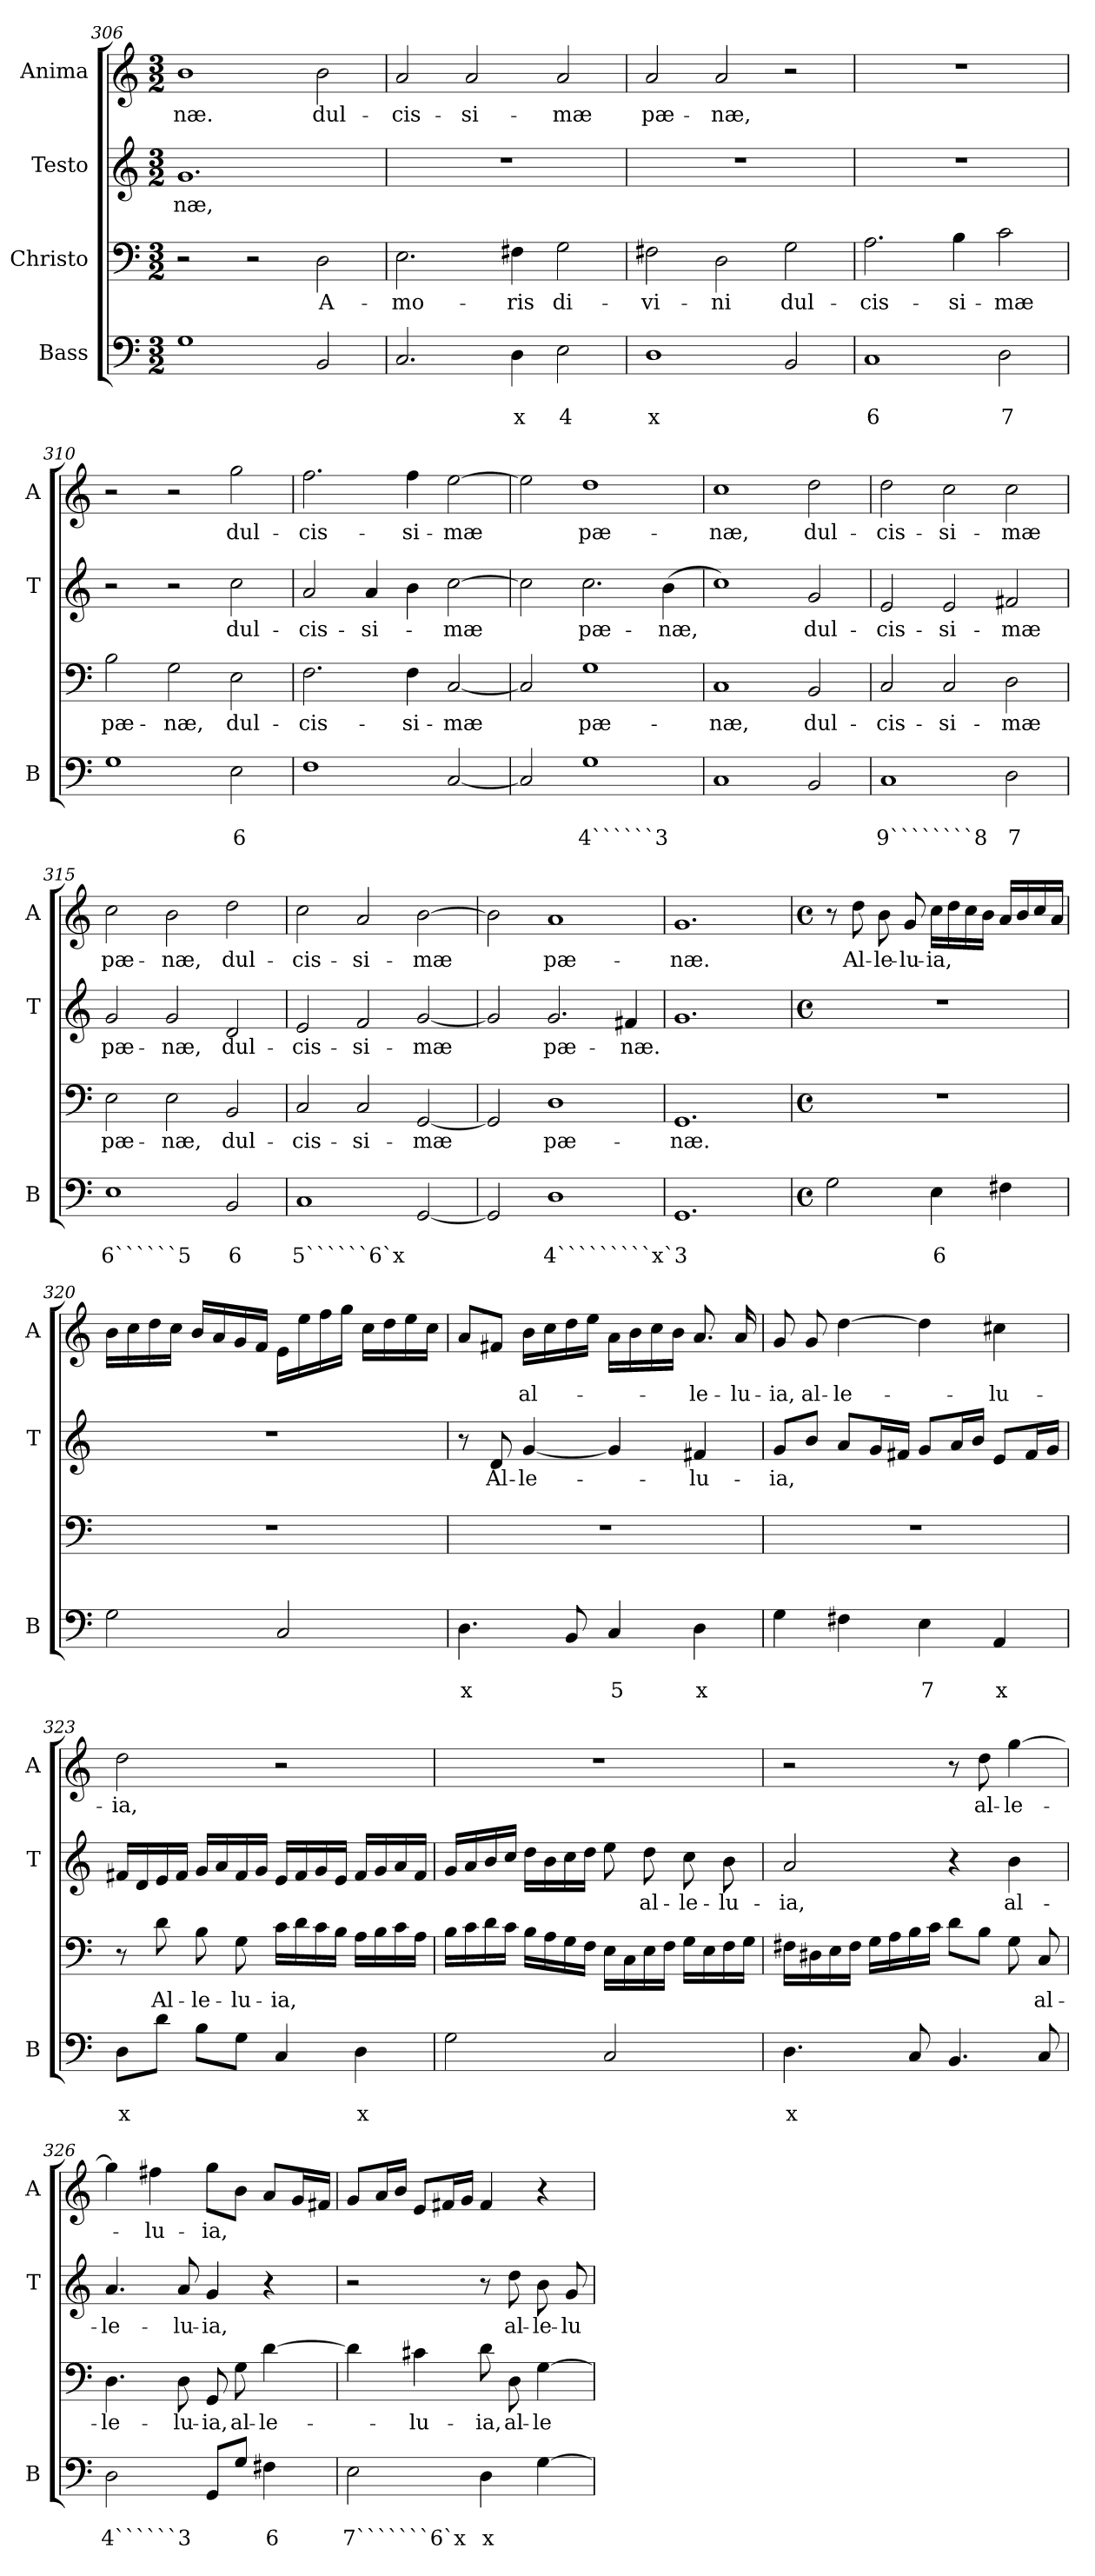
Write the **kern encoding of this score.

**kern	**text	**text	**kern	**text	**kern	**text	**kern	**text
*part4	*part4	*part4	*part3	*part3	*part2	*part2	*part1	*part1
*staff4	*staff4	*staff4	*staff3	*staff3	*staff2	*staff2	*staff1	*staff1
*I"Bass	*	*	*I"Christo	*	*I"Testo	*	*I"Anima	*
*I'B	*	*	*	*	*I'T	*	*I'A	*
*clefF4	*	*	*clefF4	*	*clefG2	*	*clefG2	*
*k[]	*	*	*k[]	*	*k[]	*	*k[]	*
*C:	*	*	*C:	*	*C:	*	*C:	*
*M3/2	*	*	*M3/2	*	*M3/2	*	*M3/2	*
=306	=306	=306	=306	=306	=306	=306	=306	=306
!	!	!	!	!	!	!LO:LY:b	!	!LO:LY:b
1G	.	.	2r	.	1.g	-næ,	1b	-næ.
.	.	.	2r	.	.	.	.	.
!	!	!	!	!LO:LY:b	!	!	!	!LO:LY:b
2BB/	.	.	2D\	A-	.	.	2b\	dul-
=307	=307	=307	=307	=307	=307	=307	=307	=307
!	!	!	!	!LO:LY:b	!	!	!	!LO:LY:b
2.C/	.	.	2.E\	-mo-	1.r	.	2a/	-cis-
!	!	!	!	!	!	!	!	!LO:LY:b
.	.	.	.	.	.	.	2a/	-si-
!	!	!LO:LY:b	!	!LO:LY:b	!	!	!	!
4D\	.	x	4F#X\	-ris	.	.	.	.
!	!	!LO:LY:b	!	!LO:LY:b	!	!	!	!LO:LY:b
2E\	.	4	2G\	di-	.	.	2a/	-mæ
!!LO:LB:g=z
=308	=308	=308	=308	=308	=308	=308	=308	=308
!	!	!LO:LY:b	!	!LO:LY:b	!	!	!	!LO:LY:b
1D	.	x	2F#X\	-vi-	1.r	.	2a/	pæ-
!	!	!	!	!LO:LY:b	!	!	!	!LO:LY:b
.	.	.	2D\	-ni	.	.	2a/	-næ,
!	!	!	!	!LO:LY:b	!	!	!	!
2BB/	.	.	2G\	dul-	.	.	2r	.
=309	=309	=309	=309	=309	=309	=309	=309	=309
!	!	!LO:LY:b	!	!LO:LY:b	!	!	!	!
1C	.	6	2.A\	-cis-	1.r	.	1.r	.
!	!	!	!	!LO:LY:b	!	!	!	!
.	.	.	4B\	-si-	.	.	.	.
!	!	!LO:LY:b	!	!LO:LY:b	!	!	!	!
2D\	.	7	2c\	-mæ	.	.	.	.
=310	=310	=310	=310	=310	=310	=310	=310	=310
!	!	!	!	!LO:LY:b	!	!	!	!
1G	.	.	2B\	pæ-	2r	.	2r	.
!	!	!	!	!LO:LY:b	!	!	!	!
.	.	.	2G\	-næ,	2r	.	2r	.
!	!	!LO:LY:b	!	!LO:LY:b	!	!LO:LY:b	!	!LO:LY:b
2E\	.	6	2E\	dul-	2cc\	dul-	2gg\	dul-
=311	=311	=311	=311	=311	=311	=311	=311	=311
!	!	!	!	!LO:LY:b	!	!LO:LY:b	!	!LO:LY:b
1F	.	.	2.F\	-cis-	2a/	-cis-	2.ff\	-cis-
!	!	!	!	!	!	!LO:LY:b	!	!
.	.	.	.	.	4a/	-si-	.	.
!	!	!	!	!LO:LY:b	!	!	!	!LO:LY:b
.	.	.	4F\	-si-	4b\	.	4ff\	-si-
!	!	!	!	!LO:LY:b	!	!LO:LY:b	!	!LO:LY:b
[2C/	.	.	[2C/	-mæ	[2cc\	-mæ	[2ee\	-mæ
=312	=312	=312	=312	=312	=312	=312	=312	=312
2C/]	.	.	2C/]	.	2cc\]	.	2ee\]	.
!	!	!LO:LY:b	!	!LO:LY:b	!	!LO:LY:b	!	!LO:LY:b
1G	.	4``````3	1G	pæ-	2.cc\	pæ-	1dd	pæ-
!	!	!	!	!	!	!LO:LY:b	!	!
.	.	.	.	.	(>4b\	-næ,	.	.
=313	=313	=313	=313	=313	=313	=313	=313	=313
!	!	!	!	!LO:LY:b	!	!	!	!LO:LY:b
1C	.	.	1C	-næ,	1cc)	.	1cc	-næ,
!	!	!	!	!LO:LY:b	!	!LO:LY:b	!	!LO:LY:b
2BB/	.	.	2BB/	dul-	2g/	dul-	2dd\	dul-
!!LO:LB:g=z
=314	=314	=314	=314	=314	=314	=314	=314	=314
!	!	!LO:LY:b	!	!LO:LY:b	!	!LO:LY:b	!	!LO:LY:b
1C	.	9````````8	2C/	-cis-	2e/	-cis-	2dd\	-cis-
!	!	!	!	!LO:LY:b	!	!LO:LY:b	!	!LO:LY:b
.	.	.	2C/	-si-	2e/	-si-	2cc\	-si-
!	!	!LO:LY:b	!	!LO:LY:b	!	!LO:LY:b	!	!LO:LY:b
2D\	.	7	2D\	-mæ	2f#X/	-mæ	2cc\	-mæ
=315	=315	=315	=315	=315	=315	=315	=315	=315
!	!	!LO:LY:b	!	!LO:LY:b	!	!LO:LY:b	!	!LO:LY:b
1E	.	6``````5	2E\	pæ-	2g/	pæ-	2cc\	pæ-
!	!	!	!	!LO:LY:b	!	!LO:LY:b	!	!LO:LY:b
.	.	.	2E\	-næ,	2g/	-næ,	2b\	-næ,
!	!	!LO:LY:b	!	!LO:LY:b	!	!LO:LY:b	!	!LO:LY:b
2BB/	.	6	2BB/	dul-	2d/	dul-	2dd\	dul-
=316	=316	=316	=316	=316	=316	=316	=316	=316
!	!	!LO:LY:b	!	!LO:LY:b	!	!LO:LY:b	!	!LO:LY:b
1C	.	5``````6`x	2C/	-cis-	2e/	-cis-	2cc\	-cis-
!	!	!	!	!LO:LY:b	!	!LO:LY:b	!	!LO:LY:b
.	.	.	2C/	-si-	2f/	-si-	2a/	-si-
!	!	!	!	!LO:LY:b	!	!LO:LY:b	!	!LO:LY:b
[2GG/	.	.	[2GG/	-mæ	[2g/	-mæ	[2b\	-mæ
=317	=317	=317	=317	=317	=317	=317	=317	=317
2GG/]	.	.	2GG/]	.	2g/]	.	2b\]	.
!	!	!LO:LY:b	!	!LO:LY:b	!	!LO:LY:b	!	!LO:LY:b
1D	.	4`````````x`3	1D	pæ-	2.g/	pæ-	1a	pæ-
!	!	!	!	!	!	!LO:LY:b	!	!
.	.	.	.	.	4f#X/	-næ.	.	.
=318	=318	=318	=318	=318	=318	=318	=318	=318
!	!	!	!	!LO:LY:b	!	!	!	!LO:LY:b
1.GG	.	.	1.GG	-næ.	1.g	.	1.g	-næ.
!!LO:PB:g=z
=319	=319	=319	=319	=319	=319	=319	=319	=319
*M4/4	*	*	*M4/4	*	*M4/4	*	*M4/4	*
*met(c)	*	*	*met(c)	*	*met(c)	*	*met(c)	*
2G\	.	.	1r	.	1r	.	8r	.
!	!	!	!	!	!	!	!	!LO:LY:b
.	.	.	.	.	.	.	8dd\	Al-
!	!	!	!	!	!	!	!	!LO:LY:b
.	.	.	.	.	.	.	8b\	-le-
!	!	!	!	!	!	!	!	!LO:LY:b
.	.	.	.	.	.	.	8g/	-lu-
!	!	!LO:LY:b	!	!	!	!	!	!LO:LY:b
4E\	.	6	.	.	.	.	16cc\LL	-ia,
.	.	.	.	.	.	.	16dd\	.
.	.	.	.	.	.	.	16cc\	.
.	.	.	.	.	.	.	16b\JJ	.
4F#X\	.	.	.	.	.	.	16a/LL	.
.	.	.	.	.	.	.	16b/	.
.	.	.	.	.	.	.	16cc/	.
.	.	.	.	.	.	.	16a/JJ	.
=320	=320	=320	=320	=320	=320	=320	=320	=320
2G\	.	.	1r	.	1r	.	16b\LL	.
.	.	.	.	.	.	.	16cc\	.
.	.	.	.	.	.	.	16dd\	.
.	.	.	.	.	.	.	16cc\JJ	.
.	.	.	.	.	.	.	16b/LL	.
.	.	.	.	.	.	.	16a/	.
.	.	.	.	.	.	.	16g/	.
.	.	.	.	.	.	.	16f/JJ	.
2C/	.	.	.	.	.	.	16e\LL	.
.	.	.	.	.	.	.	16ee\	.
.	.	.	.	.	.	.	16ff\	.
.	.	.	.	.	.	.	16gg\JJ	.
.	.	.	.	.	.	.	16cc\LL	.
.	.	.	.	.	.	.	16dd\	.
.	.	.	.	.	.	.	16ee\	.
.	.	.	.	.	.	.	16cc\JJ	.
=321	=321	=321	=321	=321	=321	=321	=321	=321
!	!	!LO:LY:b	!	!	!	!	!	!
4.D\	.	x	1r	.	8r	.	8a/L	.
!	!	!	!	!	!	!LO:LY:b	!	!
.	.	.	.	.	8d/	Al-	8f#X/J	.
!	!	!	!	!	!	!LO:LY:b	!	!LO:LY:b
.	.	.	.	.	[4g/	-le-	16b\LL	al-
.	.	.	.	.	.	.	16cc\	.
8BB/	.	.	.	.	.	.	16dd\	.
.	.	.	.	.	.	.	16ee\JJ	.
!	!	!LO:LY:b	!	!	!	!	!	!
4C/	.	5	.	.	4g/]	.	16a\LL	.
.	.	.	.	.	.	.	16b\	.
.	.	.	.	.	.	.	16cc\	.
.	.	.	.	.	.	.	16b\JJ	.
!	!	!LO:LY:b	!	!	!	!LO:LY:b	!	!LO:LY:b
4D\	.	x	.	.	4f#X/	-lu-	8.a/	-le-
!	!	!	!	!	!	!	!	!LO:LY:b
.	.	.	.	.	.	.	16a/	-lu-
!!LO:LB:g=z
=322	=322	=322	=322	=322	=322	=322	=322	=322
!	!	!	!	!	!	!LO:LY:b	!	!LO:LY:b
4G\	.	.	1r	.	8g/L	-ia,	8g/	-ia,
!	!	!	!	!	!	!	!	!LO:LY:b
.	.	.	.	.	8b/J	.	8g/	al-
!	!	!	!	!	!	!	!	!LO:LY:b
4F#X\	.	.	.	.	8a/L	.	[4dd\	-le-
.	.	.	.	.	16g/L	.	.	.
.	.	.	.	.	16f#X/JJ	.	.	.
!	!	!LO:LY:b	!	!	!	!	!	!
4E\	.	7	.	.	8g/L	.	4dd\]	.
.	.	.	.	.	16a/L	.	.	.
.	.	.	.	.	16b/JJ	.	.	.
!	!	!LO:LY:b	!	!	!	!	!	!LO:LY:b
4AA/	.	x	.	.	8e/L	.	4cc#X\	-lu-
.	.	.	.	.	16f#/L	.	.	.
.	.	.	.	.	16g/JJ	.	.	.
=323	=323	=323	=323	=323	=323	=323	=323	=323
!	!	!LO:LY:b	!	!	!	!	!	!LO:LY:b
8D\L	.	x	8r	.	16f#X/LL	.	2dd\	-ia,
.	.	.	.	.	16d/	.	.	.
!	!	!	!	!LO:LY:b	!	!	!	!
8d\J	.	.	8d\	Al-	16e/	.	.	.
.	.	.	.	.	16f#/JJ	.	.	.
!	!	!	!	!LO:LY:b	!	!	!	!
8B\L	.	.	8B\	-le-	16g/LL	.	.	.
.	.	.	.	.	16a/	.	.	.
!	!	!	!	!LO:LY:b	!	!	!	!
8G\J	.	.	8G\	-lu-	16f#/	.	.	.
.	.	.	.	.	16g/JJ	.	.	.
!	!	!	!	!LO:LY:b	!	!	!	!
4C/	.	.	16c\LL	-ia,	16e/LL	.	2r	.
.	.	.	16d\	.	16f#/	.	.	.
.	.	.	16c\	.	16g/	.	.	.
.	.	.	16B\JJ	.	16e/JJ	.	.	.
!	!	!LO:LY:b	!	!	!	!	!	!
4D\	.	x	16A\LL	.	16f#/LL	.	.	.
.	.	.	16B\	.	16g/	.	.	.
.	.	.	16c\	.	16a/	.	.	.
.	.	.	16A\JJ	.	16f#/JJ	.	.	.
=324	=324	=324	=324	=324	=324	=324	=324	=324
2G\	.	.	16B\LL	.	16g/LL	.	1r	.
.	.	.	16c\	.	16a/	.	.	.
.	.	.	16d\	.	16b/	.	.	.
.	.	.	16c\JJ	.	16cc/JJ	.	.	.
.	.	.	16B\LL	.	16dd\LL	.	.	.
.	.	.	16A\	.	16b\	.	.	.
.	.	.	16G\	.	16cc\	.	.	.
.	.	.	16F\JJ	.	16dd\JJ	.	.	.
2C/	.	.	16E\LL	.	8ee\	.	.	.
.	.	.	16C\	.	.	.	.	.
!	!	!	!	!	!	!LO:LY:b	!	!
.	.	.	16E\	.	8dd\	al-	.	.
.	.	.	16F\JJ	.	.	.	.	.
!	!	!	!	!	!	!LO:LY:b	!	!
.	.	.	16G\LL	.	8cc\	-le-	.	.
.	.	.	16E\	.	.	.	.	.
!	!	!	!	!	!	!LO:LY:b	!	!
.	.	.	16F\	.	8b\	-lu-	.	.
.	.	.	16G\JJ	.	.	.	.	.
!!LO:LB:g=z
=325	=325	=325	=325	=325	=325	=325	=325	=325
!	!	!LO:LY:b	!	!	!	!LO:LY:b	!	!
4.D\	.	x	16F#X\LL	.	2a/	-ia,	2r	.
.	.	.	16D#X\	.	.	.	.	.
.	.	.	16E\	.	.	.	.	.
.	.	.	16F#\JJ	.	.	.	.	.
.	.	.	16G\LL	.	.	.	.	.
.	.	.	16A\	.	.	.	.	.
8C/	.	.	16B\	.	.	.	.	.
.	.	.	16c\JJ	.	.	.	.	.
4.BB/	.	.	8d\L	.	4r	.	8r	.
!	!	!	!	!	!	!	!	!LO:LY:b
.	.	.	8B\J	.	.	.	8dd\	al-
!	!	!	!	!	!	!LO:LY:b	!	!LO:LY:b
.	.	.	8G\	.	4b\	al-	[4gg\	-le-
!	!	!	!	!LO:LY:b	!	!	!	!
8C/	.	.	8C/	al-	.	.	.	.
=326	=326	=326	=326	=326	=326	=326	=326	=326
!	!	!LO:LY:b	!	!LO:LY:b	!	!LO:LY:b	!	!
2D\	.	4``````3	4.D\	-le-	4.a/	-le-	4gg\]	.
!	!	!	!	!	!	!	!	!LO:LY:b
.	.	.	.	.	.	.	4ff#X\	-lu-
!	!	!	!	!LO:LY:b	!	!LO:LY:b	!	!
.	.	.	8D\	-lu-	8a/	-lu-	.	.
!	!	!	!	!LO:LY:b	!	!LO:LY:b	!	!LO:LY:b
8GG/L	.	.	8GG/	-ia,	4g/	-ia,	8gg\L	-ia,
!	!	!	!	!LO:LY:b	!	!	!	!
8G/J	.	.	8G\	al-	.	.	8b\J	.
!	!	!LO:LY:b	!	!LO:LY:b	!	!	!	!
4F#X\	.	6	[4d\	-le-	4r	.	8a/L	.
.	.	.	.	.	.	.	16g/L	.
.	.	.	.	.	.	.	16f#X/JJ	.
=327	=327	=327	=327	=327	=327	=327	=327	=327
!	!	!LO:LY:b	!	!	!	!	!	!
2E\	.	7```````6`x	4d\]	.	2r	.	8g/L	.
.	.	.	.	.	.	.	16a/L	.
.	.	.	.	.	.	.	16b/JJ	.
!	!	!	!	!LO:LY:b	!	!	!	!
.	.	.	4c#X\	-lu-	.	.	8e/L	.
.	.	.	.	.	.	.	16f#X/L	.
.	.	.	.	.	.	.	16g/JJ	.
!	!	!LO:LY:b	!	!LO:LY:b	!	!	!	!
4D\	.	x	8d\	-ia,	8r	.	4f#/	.
!	!	!	!	!LO:LY:b	!	!LO:LY:b	!	!
.	.	.	8D\	al-	8dd\	al-	.	.
!	!	!	!	!LO:LY:b	!	!LO:LY:b	!	!
[4G\	.	.	[4G\	-le-	8b\	-le-	4r	.
!	!	!	!	!	!	!LO:LY:b	!	!
.	.	.	.	.	8g/	-lu-	.	.
=	=	=	=	=	=	=	=	=
*-	*-	*-	*-	*-	*-	*-	*-	*-
